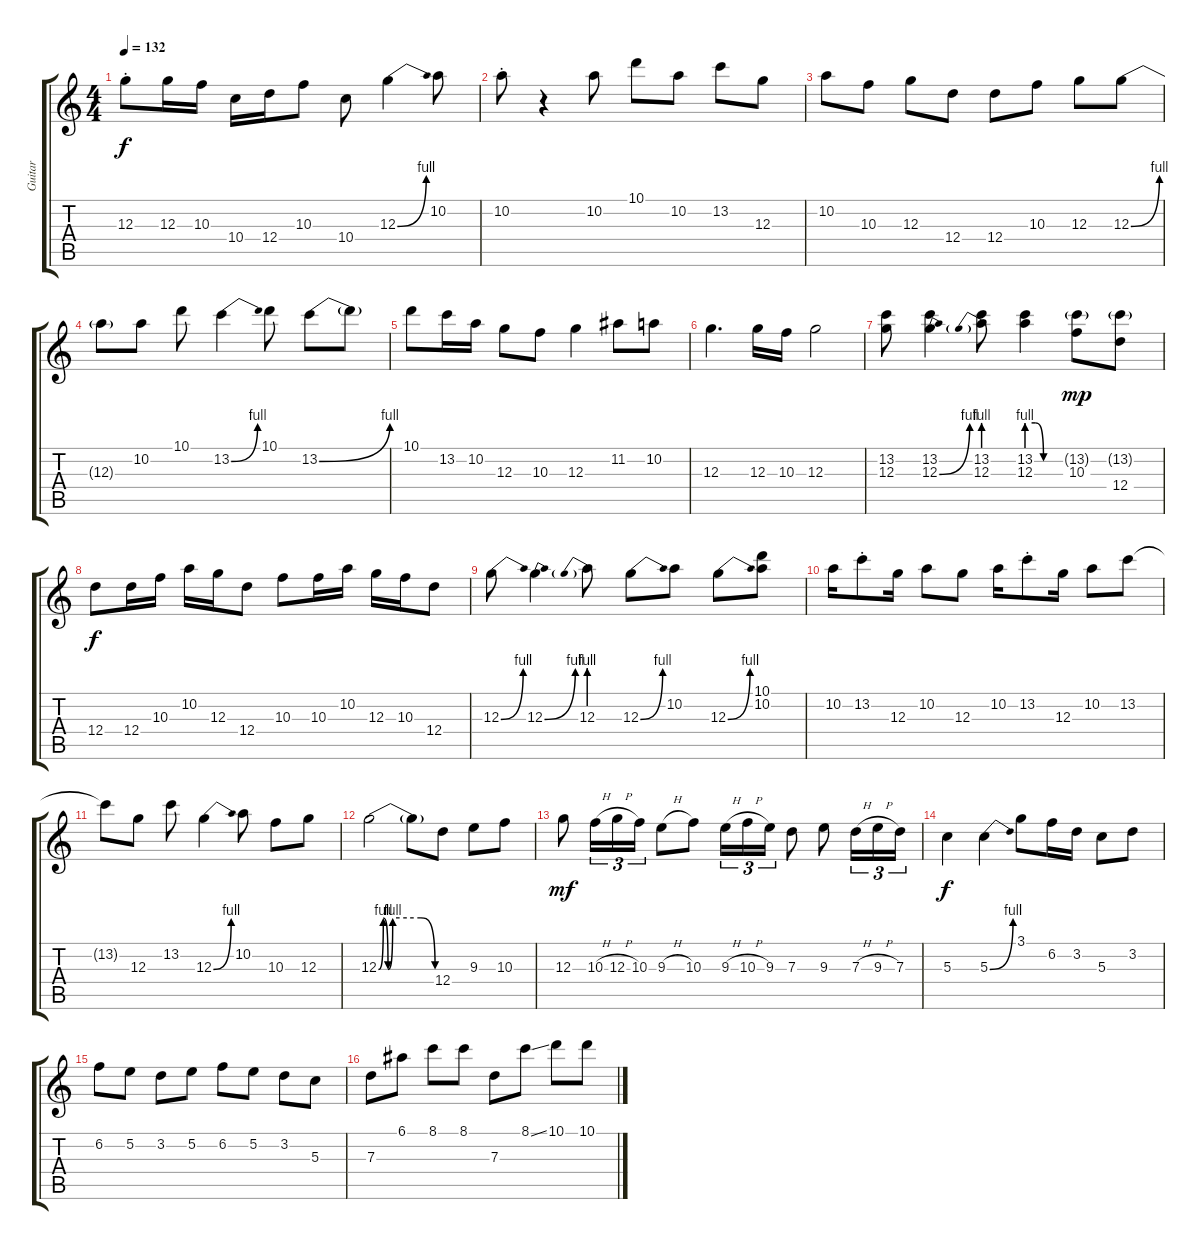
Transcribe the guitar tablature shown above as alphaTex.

\track ("Guitar" "Guitar") {instrument electricguitarjazz}
\staff {score tabs}
\tuning (E4 B3 G3 D3 A2 E2) {hide}
\ts (4 4)
\tempo 132
\clef g2
\ks c
12.3{st}.8{dy f} 12.3.16 10.3.16 10.4.16 12.4.16 10.3.8 10.4.8 12.3{be (bend 0 0 60 4)}.4 10.2.8 |
10.2{st}.8 r.4 10.2.8 10.1.8 10.2.8 13.2.8 12.3.8 |
10.2.8 10.3.8 12.3.8 12.4.8 12.4.8 10.3.8 12.3.8 12.3{be (bend 0 0 60 4)}.8 |
12.3{t}.8 10.2.8 10.1.8 13.2{be (bend 0 0 60 4)}.4 10.1.8 13.2{be (bend 0 0 60 4)}.8 13.2{t}.8 |
10.1.8 13.2.16 10.2.16 12.3.8 10.3.8 12.3.4 11.2.8 10.2.8 |
12.3.4{d} 12.3.16 10.3.16 12.3.2 |
(13.2 12.3).8 (13.2 12.3{be (bend 0 0 60 4)}).4 (13.2 12.3{be (prebend 0 4 60 4)}).8 (13.2 12.3{be (custom 0 4 15 4 30 0 60 0)}).4 (13.2{g} 10.3).8{dy mp} (13.2{g} 12.4).8 |
12.4.8{dy f} 12.4.16 10.3.16 10.2.16 12.3.16 12.4.8 10.3.8 10.3.16 10.2.16 12.3.16 10.3.16 12.4.8 |
12.3{be (bend 0 0 60 4)}.8 12.3{be (bend 0 0 60 4)}.4 12.3{be (prebend 0 4 60 4)}.8 12.3{be (bend 0 0 60 4)}.8 10.2.8 12.3{be (bend 0 0 60 4)}.8 (10.1 10.2).8 |
10.2.16 13.2{st}.8 12.3.16 10.2.8 12.3.8 10.2.16 13.2{st}.8 12.3.16 10.2.8 13.2.8 |
13.2{t}.8 12.3.8 13.2.8 12.3{be (bend 0 0 60 4)}.4 10.2.8 10.3.8 12.3.8 |
12.3{be (custom 0 0 5 4 10 0 15 4 30 4 45 4 60 0)}.2 12.3{t}.8 12.4.8 9.3.8 10.3.8 |
12.3.8{dy mf} 10.3{h}.16{tu (3 2)} 12.3{h}.16{tu (3 2)} 10.3.16{tu (3 2)} 9.3{h}.8 10.3.8 9.3{h}.16{tu (3 2)} 10.3{h}.16{tu (3 2)} 9.3.16{tu (3 2)} 7.3.8 9.3.8 7.3{h}.16{tu (3 2)} 9.3{h}.16{tu (3 2)} 7.3.16{tu (3 2)} |
5.3.4{dy f} 5.3{be (bend 0 0 60 4)}.4 3.1.8 6.2.16 3.2.16 5.3.8 3.2.8 |
6.2.8 5.2.8 3.2.8 5.2.8 6.2.8 5.2.8 3.2.8 5.3.8 |
7.3.8 6.1.8 8.1.8 8.1.8 7.3.8 8.1{ss}.8 10.1.8 10.1.8
